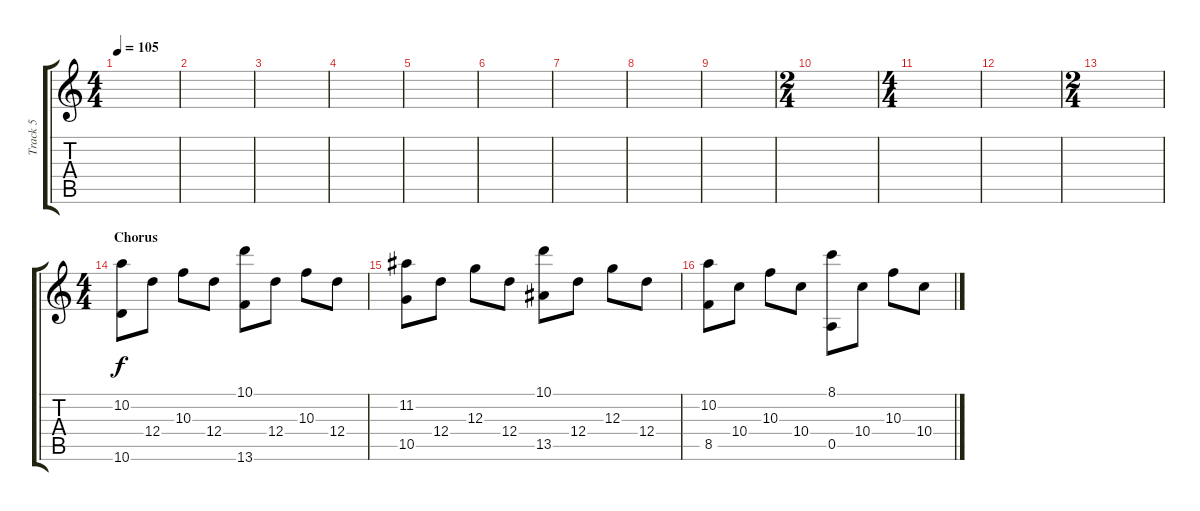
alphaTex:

\track ("Track 5" "Track 5") {instrument acousticguitarnylon}
\staff {score tabs}
\tuning (E4 B3 G3 D3 A2 E2) {hide}
\ts (4 4)
\tempo 105
\clef g2
\ks c
|
|
|
|
|
|
|
|
|
\ts (2 4)
|
\ts (4 4)
|
|
\ts (2 4)
|
\ts (4 4)
\section ("" "Chorus")
(10.2 10.6).8 12.4.8 10.3.8 12.4.8 (10.1 13.6).8 12.4.8 10.3.8 12.4.8 |
(11.2 10.5).8 12.4.8 12.3.8 12.4.8 (10.1 13.5).8 12.4.8 12.3.8 12.4.8 |
(10.2 8.5).8 10.4.8 10.3.8 10.4.8 (8.1 0.5).8 10.4.8 10.3.8 10.4.8
